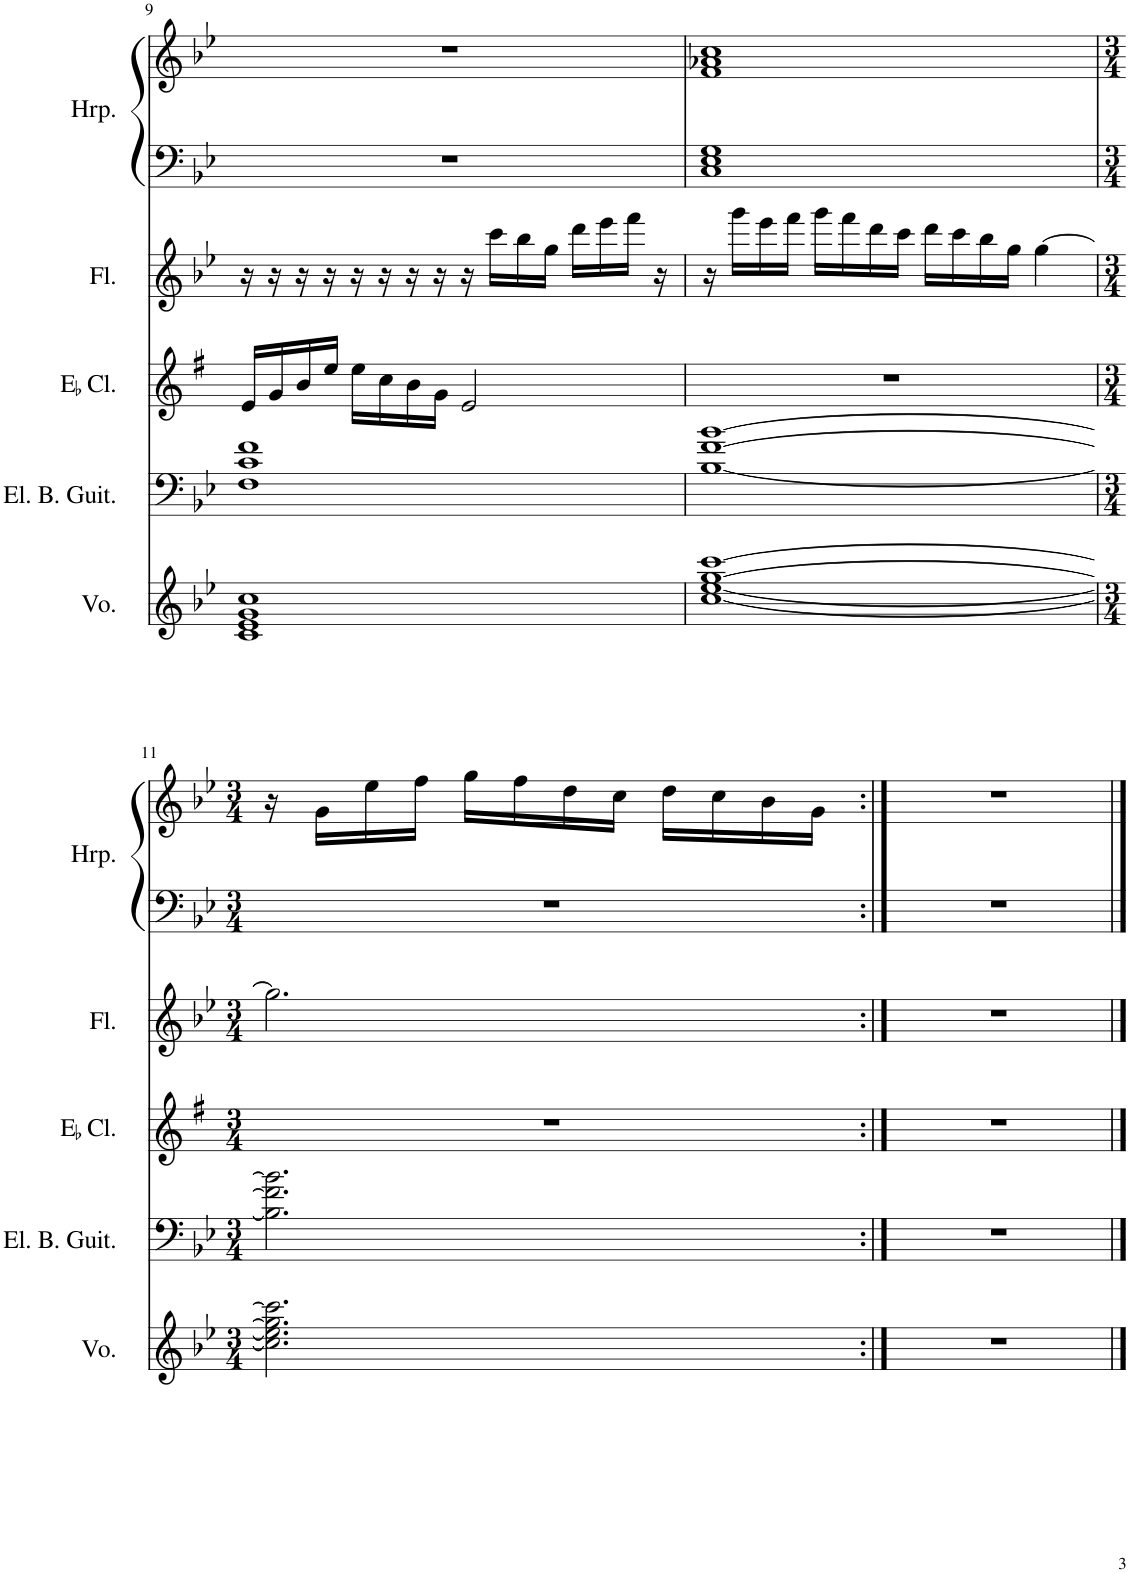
**kern	**kern	**kern	**kern	**kern	**kern
*part5	*part4	*part3	*part2	*part1	*part1
*staff6	*staff5	*staff4	*staff3	*staff2	*staff1
*I"Voice	*I"Electric Bass	*I"EaccidentalFlat Clarinet	*I"Flute	*I"Harp	*
*I'Vo.	*	*I'EaccidentalFlat Cl.	*I'Fl.	*I'Hrp.	*
!!LO:PB:g=z
*clefG2	*clefF4	*clefG2	*clefG2	*clefF4	*clefG2
*	*Trd7c12	*Trd-2c-3	*	*	*
*k[b-e-]	*k[b-e-]	*k[f#]	*k[b-e-]	*k[b-e-]	*k[b-e-]
*M4/4	*M4/4	*M4/4	*M4/4	*M4/4	*M4/4
=9	=9	=9	=9	=9	=9
1c 1e- 1g 1cc	1F 1c 1f	16e/LL	16r	1r	1r
.	.	16g/	16r	.	.
.	.	16b/	16r	.	.
.	.	16ee/JJ	16r	.	.
.	.	16ee\LL	16r	.	.
.	.	16cc\	16r	.	.
.	.	16b\	16r	.	.
.	.	16g\JJ	16r	.	.
.	.	2e/	16r	.	.
.	.	.	16ccc\LL	.	.
.	.	.	16bb-\	.	.
.	.	.	16gg\JJ	.	.
.	.	.	16ddd\LL	.	.
.	.	.	16eee-\	.	.
.	.	.	16fff\JJ	.	.
.	.	.	16r	.	.
=10	=10	=10	=10	=10	=10
[1cc [1ee- [1gg [1ccc	[1B- [1f [1b-	1r	16r	1C 1E- 1G	1f 1a-X 1cc
.	.	.	16ggg\LL	.	.
.	.	.	16eee-\	.	.
.	.	.	16fff\JJ	.	.
.	.	.	16ggg\LL	.	.
.	.	.	16fff\	.	.
.	.	.	16ddd\	.	.
.	.	.	16ccc\JJ	.	.
.	.	.	16ddd\LL	.	.
.	.	.	16ccc\	.	.
.	.	.	16bb-\	.	.
.	.	.	16gg\JJ	.	.
.	.	.	[4gg\	.	.
!!LO:LB:g=z
=11	=11	=11	=11	=11	=11
*M3/4	*M3/4	*M3/4	*M3/4	*M3/4	*M3/4
2.cc\] 2.ee-\] 2.gg\] 2.ccc\]	2.B-\] 2.f\] 2.b-\]	2.r	2.gg\]	2.r	16r
.	.	.	.	.	16g\LL
.	.	.	.	.	16ee-\
.	.	.	.	.	16ff\JJ
.	.	.	.	.	16gg\LL
.	.	.	.	.	16ff\
.	.	.	.	.	16dd\
.	.	.	.	.	16cc\JJ
.	.	.	.	.	16dd\LL
.	.	.	.	.	16cc\
.	.	.	.	.	16b-\
.	.	.	.	.	16g\JJ
=12:|!	=12:|!	=12:|!	=12:|!	=12:|!	=12:|!
2.r	2.r	2.r	2.r	2.r	2.r
==	==	==	==	==	==
*-	*-	*-	*-	*-	*-
